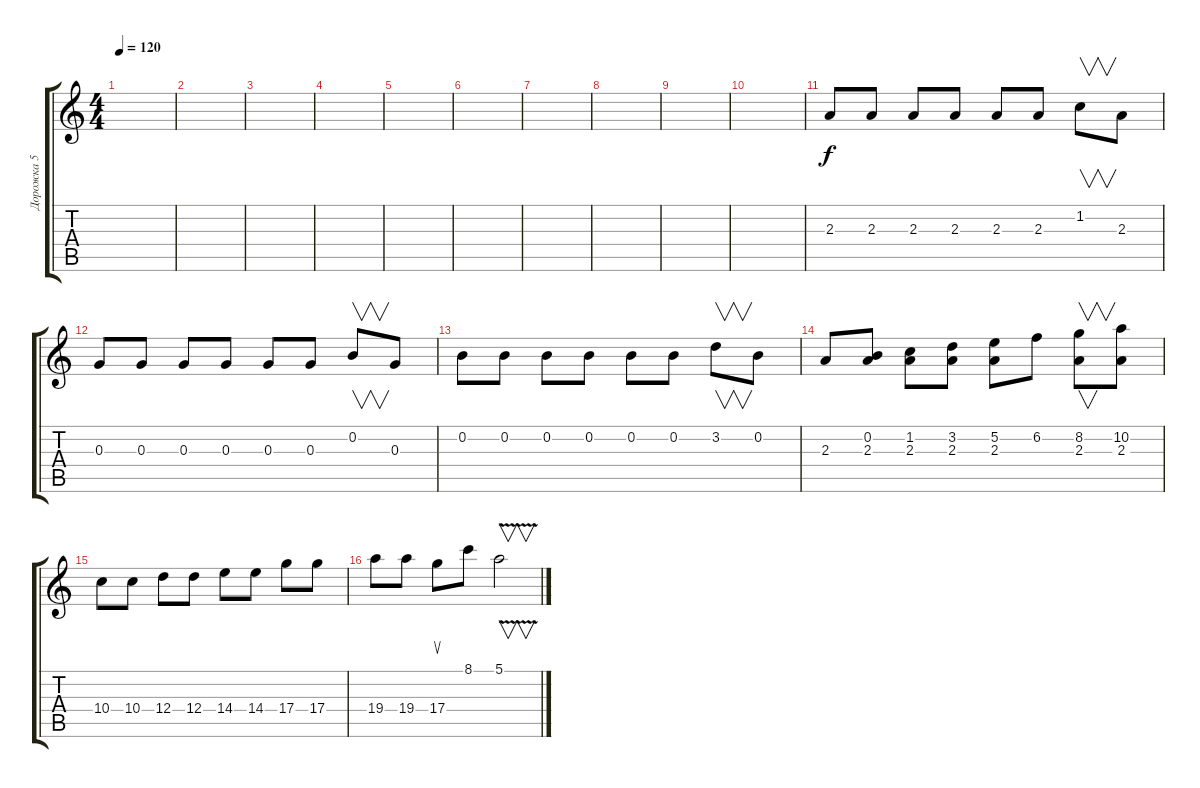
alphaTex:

\track ("Дорожка 5" "Дорожка 5") {instrument distortionguitar}
\staff {score tabs}
\tuning (E4 B3 G3 D3 A2 E2) {hide}
\ts (4 4)
\tempo 120
\clef g2
\ks c
|
|
|
|
|
|
|
|
|
|
2.3.8 2.3.8 2.3.8 2.3.8 2.3.8 2.3.8 1.2.8{v} 2.3.8 |
0.3.8 0.3.8 0.3.8 0.3.8 0.3.8 0.3.8 0.2.8{v} 0.3.8 |
0.2.8 0.2.8 0.2.8 0.2.8 0.2.8 0.2.8 3.2.8{v} 0.2.8 |
2.3.8 (0.2 2.3).8 (1.2 2.3).8 (3.2 2.3).8 (5.2 2.3).8 6.2.8 (8.2 2.3).8{v} (10.2 2.3).8 |
10.4.8 10.4.8 12.4.8 12.4.8 14.4.8 14.4.8 17.4.8 17.4.8 |
19.4.8 19.4.8 17.4.8{su} 8.1.8 5.1{v}.2{v}
